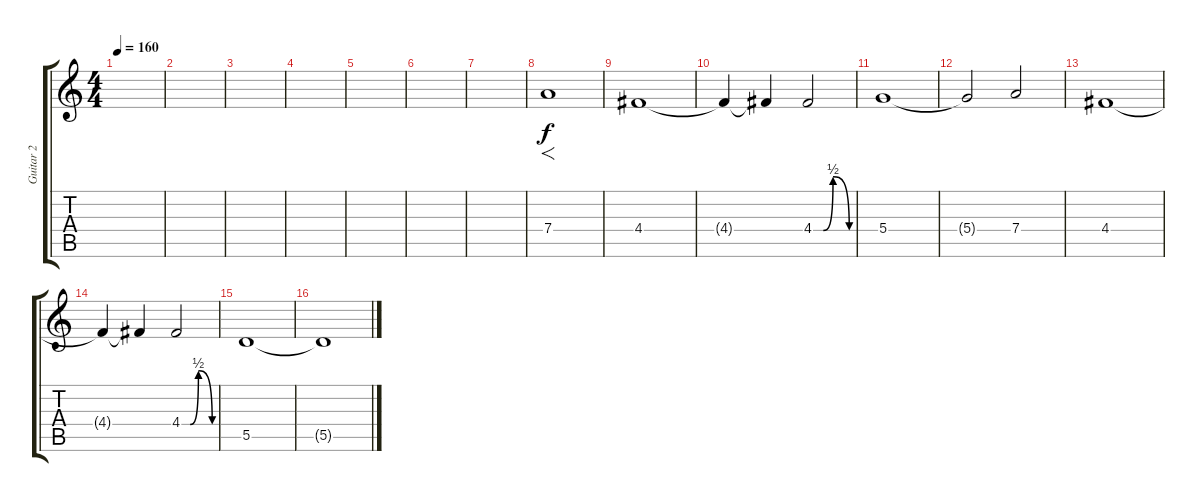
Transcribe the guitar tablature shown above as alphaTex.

\track ("Guitar 2" "Guitar 2") {instrument distortionguitar}
\staff {score tabs}
\tuning (E4 B3 G3 D3 A2 D2) {hide}
\ts (4 4)
\tempo 160
\clef g2
\ks c
|
|
|
|
|
|
|
7.4.1{f} |
4.4.1 |
4.4{t}.4 4.4{t}.4 4.4{be (custom 0 0 15 0 30 2 55 0 60 0)}.2 |
5.4.1 |
5.4{t}.2 7.4.2 |
4.4.1 |
4.4{t}.4 4.4{t}.4 4.4{be (custom 0 0 15 0 30 2 55 0 60 0)}.2 |
5.5.1 |
5.5{t}.1
